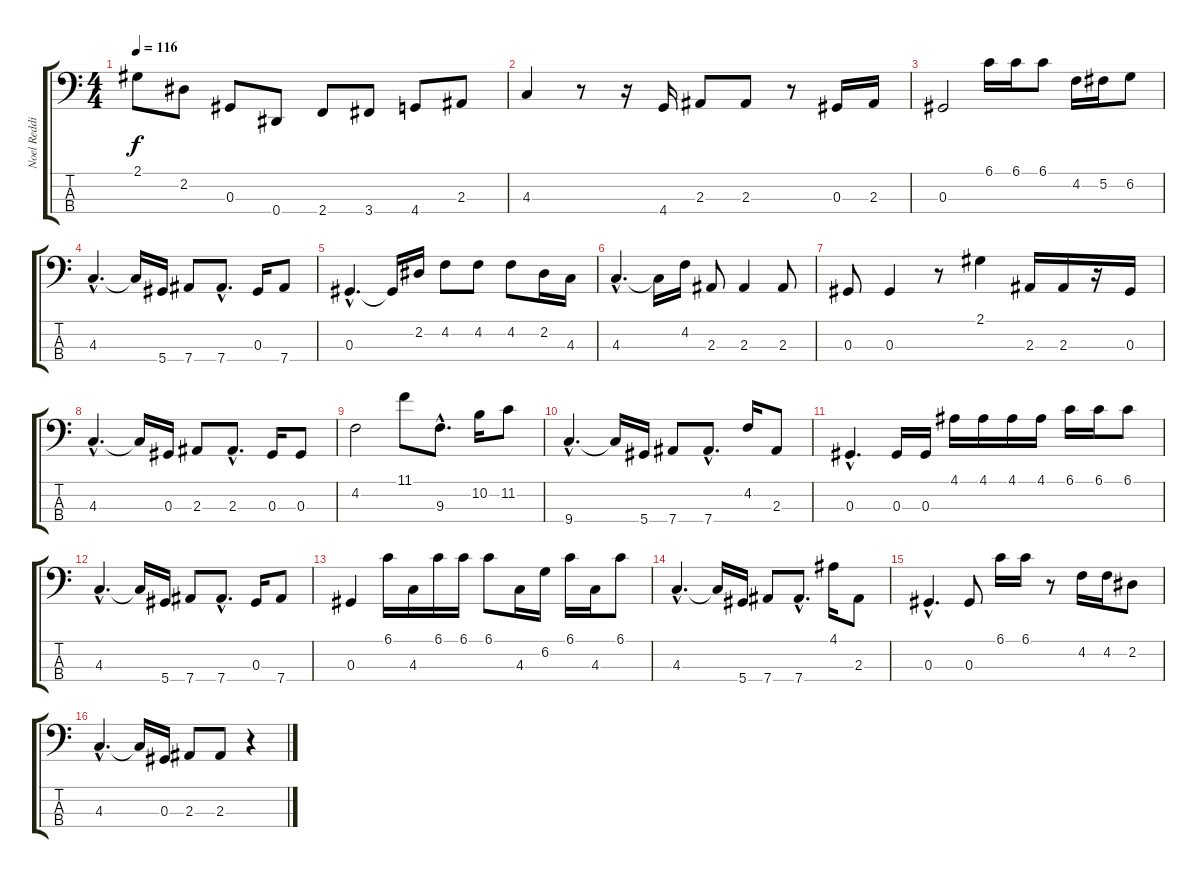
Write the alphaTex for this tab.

\track ("Noel Redding" "Noel Reddi") {instrument electricbasspick}
\staff {score tabs}
\tuning (Gb2 Db2 Ab1 Eb1) {hide}
\ts (4 4)
\tempo 116
\clef f4
\ks c
2.1.8{dy f} 2.2.8 0.3.8 0.4.8 2.4.8 3.4.8 4.4.8 2.3.8 |
4.3.4 r.8 r.16 4.4.16 2.3.8 2.3.8 r.8 0.3.16 2.3.16 |
0.3.2 6.1.16 6.1.16 6.1.8 4.2.16 5.2.16 6.2.8 |
4.3{hac}.4{d} 4.3{t}.16 5.4.16 7.4.8 7.4{hac}.8{d} 0.3.16 7.4.8 |
0.3{hac}.4{d} 0.3{t}.16 2.2.16 4.2.8 4.2.8 4.2.8 2.2.16 4.3.16 |
4.3{hac}.4{d} 4.3{t}.16 4.2.16 2.3.8 2.3.4 2.3.8 |
0.3.8 0.3.4 r.8 2.1.4 2.3.16 2.3.16 r.16 0.3.16 |
4.3{hac}.4{d} 4.3{t}.16 0.3.16 2.3.8 2.3{hac}.8{d} 0.3.16 0.3.8 |
4.2.2 11.1.8 9.3{hac}.8{d} 10.2.16 11.2.8 |
9.4{hac}.4{d} 9.4{t}.16 5.4.16 7.4.8 7.4{hac}.8{d} 4.2.16 2.3.8 |
0.3{hac}.4{d} 0.3.16 0.3.16 4.1.16 4.1.16 4.1.16 4.1.16 6.1.16 6.1.16 6.1.8 |
4.3{hac}.4{d} 4.3{t}.16 5.4.16 7.4.8 7.4{hac}.8{d} 0.3.16 7.4.8 |
0.3.4 6.1.16 4.3.16 6.1.16 6.1.16 6.1.8 4.3.16 6.2.16 6.1.16 4.3.16 6.1.8 |
4.3{hac}.4{d} 4.3{t}.16 5.4.16 7.4.8 7.4{hac}.8{d} 4.1.16 2.3.8 |
0.3{hac}.4{d} 0.3.8 6.1.16 6.1.16 r.8 4.2.16 4.2.16 2.2.8 |
4.3{hac}.4{d} 4.3{t}.16 0.3.16 2.3.8 2.3.8 r.4
